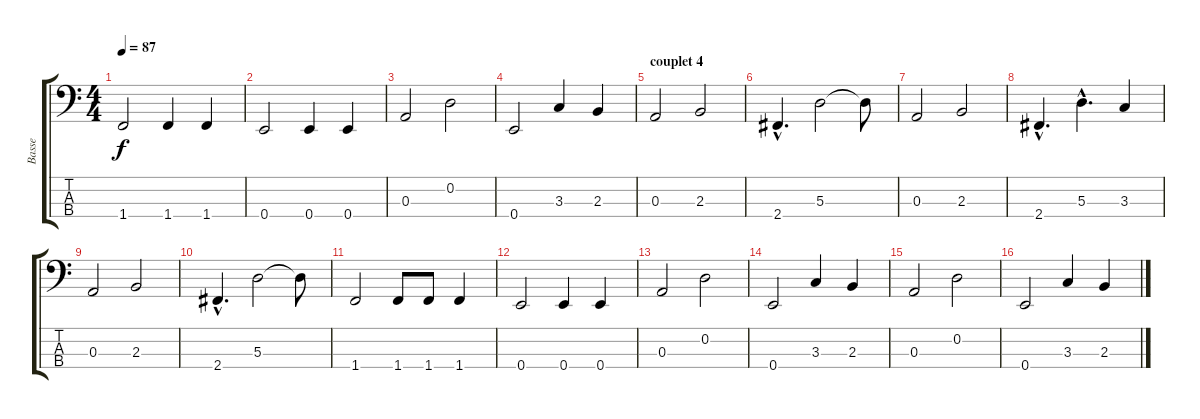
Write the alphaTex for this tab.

\track ("Basse" "Basse") {instrument electricbasspick}
\staff {score tabs}
\tuning (G2 D2 A1 E1) {hide}
\ts (4 4)
\tempo 87
\clef f4
\ks c
1.4.2{dy f} 1.4.4 1.4.4 |
0.4.2 0.4.4 0.4.4 |
0.3.2 0.2.2 |
0.4.2 3.3.4 2.3.4 |
\section ("" "couplet 4")
0.3.2 2.3.2 |
2.4{hac}.4{d} 5.3.2 5.3{t}.8 |
0.3.2 2.3.2 |
2.4{hac}.4{d} 5.3{hac}.4{d} 3.3.4 |
0.3.2 2.3.2 |
2.4{hac}.4{d} 5.3.2 5.3{t}.8 |
1.4.2 1.4.8 1.4.8 1.4.4 |
0.4.2 0.4.4 0.4.4 |
0.3.2 0.2.2 |
0.4.2 3.3.4 2.3.4 |
0.3.2 0.2.2 |
0.4.2 3.3.4 2.3.4
